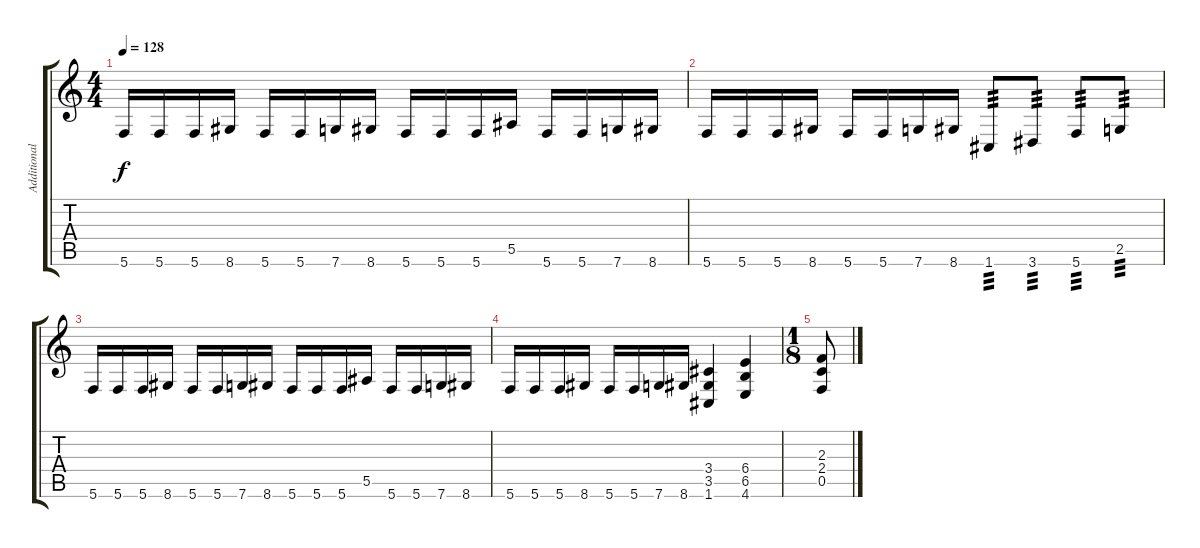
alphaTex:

\track ("Additional/Rhythm Guitar" "Additional") {instrument distortionguitar}
\staff {score tabs}
\tuning (C4 G3 Eb3 Bb2 F2 C2) {hide}
\ts (4 4)
\tempo 128
\clef g2
\ks c
5.6.16{dy f} 5.6.16 5.6.16 8.6.16 5.6.16 5.6.16 7.6.16 8.6.16 5.6.16 5.6.16 5.6.16 5.5.16 5.6.16 5.6.16 7.6.16 8.6.16 |
5.6.16 5.6.16 5.6.16 8.6.16 5.6.16 5.6.16 7.6.16 8.6.16 1.6.8{tp 3} 3.6.8{tp 3} 5.6.8{tp 3} 2.5.8{tp 3} |
5.6.16 5.6.16 5.6.16 8.6.16 5.6.16 5.6.16 7.6.16 8.6.16 5.6.16 5.6.16 5.6.16 5.5.16 5.6.16 5.6.16 7.6.16 8.6.16 |
5.6.16 5.6.16 5.6.16 8.6.16 5.6.16 5.6.16 7.6.16 8.6.16 (3.4 3.5 1.6).4 (6.4 6.5 4.6).4 |
\ts (1 8)
(2.3 2.4 0.5).8
